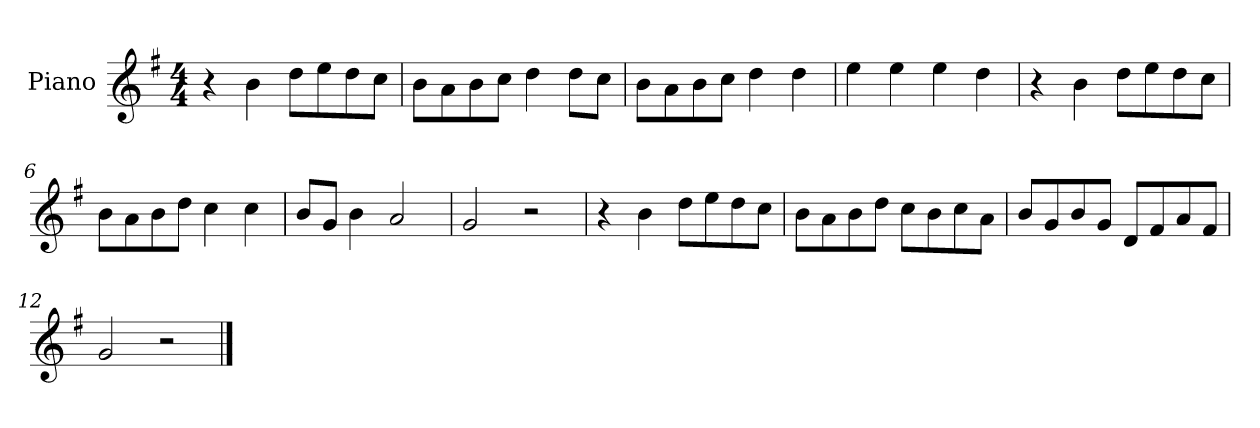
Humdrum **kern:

**kern
*part1
*staff1
*I"Piano
*I'P-no
*clefG2
*k[f#]
*M4/4
*MM90
=1
4r
4b\
8dd\L
8ee\
8dd\
8cc\J
=2
8b\L
8a\
8b\
8cc\J
4dd\
8dd\L
8cc\J
=3
8b\L
8a\
8b\
8cc\J
4dd\
4dd\
=4
4ee\
4ee\
4ee\
4dd\
=5
4r
4b\
8dd\L
8ee\
8dd\
8cc\J
=6
8b\L
8a\
8b\
8dd\J
4cc\
4cc\
!!LO:LB:g=z
=7
8b/L
8g/J
4b\
2a/
=8
2g/
2r
=9
4r
4b\
8dd\L
8ee\
8dd\
8cc\J
=10
8b\L
8a\
8b\
8dd\J
8cc\L
8b\
8cc\
8a\J
=11
8b/L
8g/
8b/
8g/J
8d/L
8f#/
8a/
8f#/J
=12
2g/
2r
==
*-
